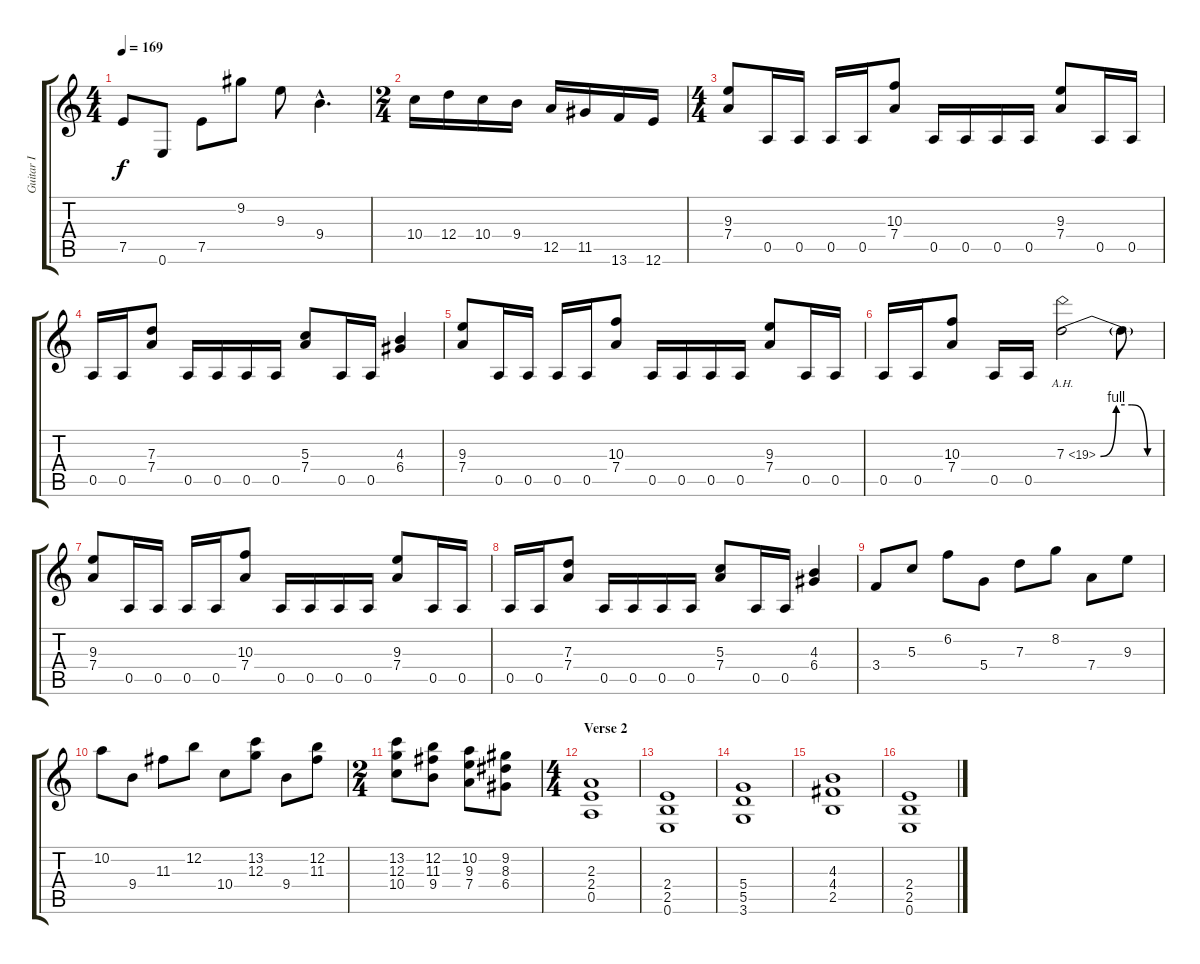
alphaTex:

\track ("Guitar I" "Guitar I") {instrument distortionguitar}
\staff {score tabs}
\tuning (E4 B3 G3 D3 A2 E2) {hide}
\ts (4 4)
\tempo 169
\clef g2
\ks c
7.5.8{dy f} 0.6.8 7.5.8 9.2.8 9.3.8 9.4{hac}.4{d} |
\ts (2 4)
10.4.16 12.4.16 10.4.16 9.4.16 12.5.16 11.5.16 13.6.16 12.6.16 |
\ts (4 4)
(9.3 7.4).8 0.5.16 0.5.16 0.5.16 0.5.16 (10.3 7.4).8 0.5.16 0.5.16 0.5.16 0.5.16 (9.3 7.4).8 0.5.16 0.5.16 |
0.5.16 0.5.16 (7.3 7.4).8 0.5.16 0.5.16 0.5.16 0.5.16 (5.3 7.4).8 0.5.16 0.5.16 (4.3 6.4).4 |
(9.3 7.4).8 0.5.16 0.5.16 0.5.16 0.5.16 (10.3 7.4).8 0.5.16 0.5.16 0.5.16 0.5.16 (9.3 7.4).8 0.5.16 0.5.16 |
0.5.16 0.5.16 (10.3 7.4).8 0.5.16 0.5.16 7.3{be (custom 0 0 15 4 30 4 45 0 60 0) ah 12}.2 7.3{t}.8 |
(9.3 7.4).8 0.5.16 0.5.16 0.5.16 0.5.16 (10.3 7.4).8 0.5.16 0.5.16 0.5.16 0.5.16 (9.3 7.4).8 0.5.16 0.5.16 |
0.5.16 0.5.16 (7.3 7.4).8 0.5.16 0.5.16 0.5.16 0.5.16 (5.3 7.4).8 0.5.16 0.5.16 (4.3 6.4).4 |
3.4.8 5.3.8 6.2.8 5.4.8 7.3.8 8.2.8 7.4.8 9.3.8 |
10.2.8 9.4.8 11.3.8 12.2.8 10.4.8 (13.2 12.3).8 9.4.8 (12.2 11.3).8 |
\ts (2 4)
(13.2 12.3 10.4).8 (12.2 11.3 9.4).8 (10.2 9.3 7.4).8 (9.2 8.3 6.4).8 |
\ts (4 4)
\section ("" "Verse 2")
(2.3 2.4 0.5).1 |
(2.4 2.5 0.6).1 |
(5.4 5.5 3.6).1 |
(4.3 4.4 2.5).1 |
(2.4 2.5 0.6).1
